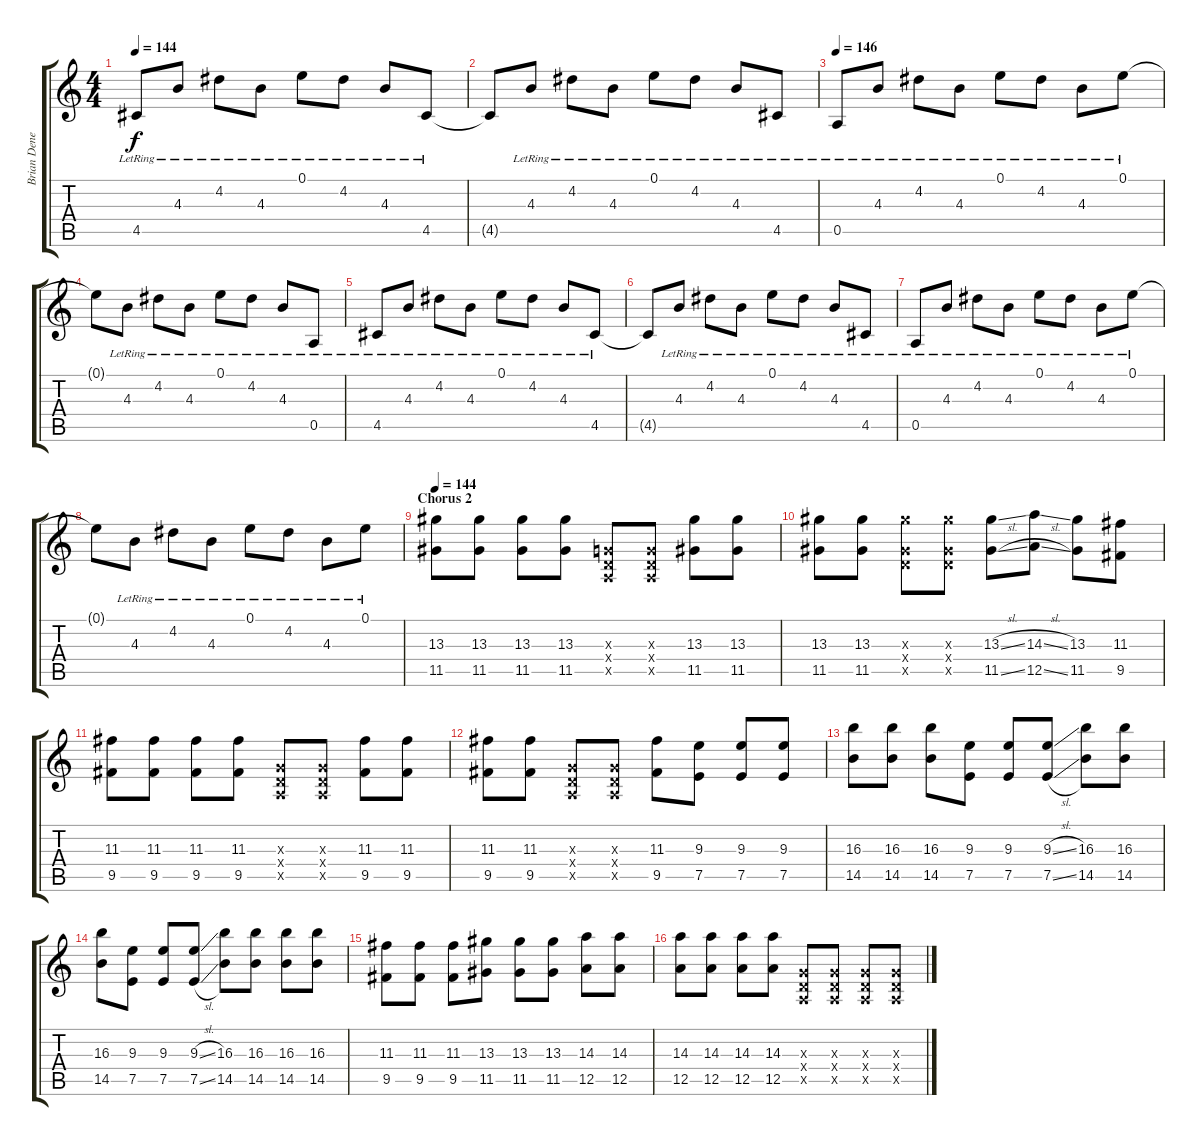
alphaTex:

\track ("Brian Deneeve" "Brian Dene") {instrument electricguitarclean}
\staff {score tabs}
\tuning (E4 B3 G3 D3 A2 E2) {hide}
\ts (4 4)
\tempo 144
\clef g2
\ks c
4.5{lr}.8{dy f volume 9} 4.3{lr}.8 4.2{lr}.8 4.3{lr}.8 0.1{lr}.8 4.2{lr}.8 4.3{lr}.8 4.5{lr}.8 |
4.5{t}.8 4.3{lr}.8 4.2{lr}.8 4.3{lr}.8 0.1{lr}.8 4.2{lr}.8 4.3{lr}.8 4.5{lr}.8 |
\tempo 146
0.5{lr}.8 4.3{lr}.8 4.2{lr}.8 4.3{lr}.8 0.1{lr}.8 4.2{lr}.8 4.3{lr}.8 0.1{lr}.8 |
0.1{t}.8 4.3{lr}.8 4.2{lr}.8 4.3{lr}.8 0.1{lr}.8 4.2{lr}.8 4.3{lr}.8 0.5{lr}.8 |
4.5{lr}.8 4.3{lr}.8 4.2{lr}.8 4.3{lr}.8 0.1{lr}.8 4.2{lr}.8 4.3{lr}.8 4.5{lr}.8 |
4.5{t}.8 4.3{lr}.8 4.2{lr}.8 4.3{lr}.8 0.1{lr}.8 4.2{lr}.8 4.3{lr}.8 4.5{lr}.8 |
0.5{lr}.8 4.3{lr}.8 4.2{lr}.8 4.3{lr}.8 0.1{lr}.8 4.2{lr}.8 4.3{lr}.8 0.1{lr}.8 |
0.1{t}.8 4.3{lr}.8 4.2{lr}.8 4.3{lr}.8 0.1{lr}.8 4.2{lr}.8 4.3{lr}.8 0.1{lr}.8 |
\section ("" "Chorus 2")
\tempo 144
(13.3 11.5).8{volume 13 instrument distortionguitar} (13.3 11.5).8 (13.3 11.5).8 (13.3 11.5).8 (0.3{x} 0.4{x} 0.5{x}).8 (0.3{x} 0.4{x} 0.5{x}).8 (13.3 11.5).8 (13.3 11.5).8 |
(13.3 11.5).8 (13.3 11.5).8 (13.3{x} 0.4{x} 11.5{x}).8 (13.3{x} 0.4{x} 11.5{x}).8 (13.3{sl} 11.5{sl}).8 (14.3{sl} 12.5{sl}).8 (13.3 11.5).8 (11.3 9.5).8 |
(11.3 9.5).8 (11.3 9.5).8 (11.3 9.5).8 (11.3 9.5).8 (0.3{x} 0.4{x} 0.5{x}).8 (0.3{x} 0.4{x} 0.5{x}).8 (11.3 9.5).8 (11.3 9.5).8 |
(11.3 9.5).8 (11.3 9.5).8 (0.3{x} 0.4{x} 0.5{x}).8 (0.3{x} 0.4{x} 0.5{x}).8 (11.3 9.5).8 (9.3 7.5).8 (9.3 7.5).8 (9.3 7.5).8 |
(16.3 14.5).8 (16.3 14.5).8 (16.3 14.5).8 (9.3 7.5).8 (9.3 7.5).8 (9.3{sl} 7.5{sl}).8 (16.3 14.5).8 (16.3 14.5).8 |
(16.3 14.5).8 (9.3 7.5).8 (9.3 7.5).8 (9.3{sl} 7.5{sl}).8 (16.3 14.5).8 (16.3 14.5).8 (16.3 14.5).8 (16.3 14.5).8 |
(11.3 9.5).8 (11.3 9.5).8 (11.3 9.5).8 (13.3 11.5).8 (13.3 11.5).8 (13.3 11.5).8 (14.3 12.5).8 (14.3 12.5).8 |
(14.3 12.5).8 (14.3 12.5).8 (14.3 12.5).8 (14.3 12.5).8 (0.3{x} 0.4{x} 0.5{x}).8 (0.3{x} 0.4{x} 0.5{x}).8 (0.3{x} 0.4{x} 0.5{x}).8 (0.3{x} 0.4{x} 0.5{x}).8
